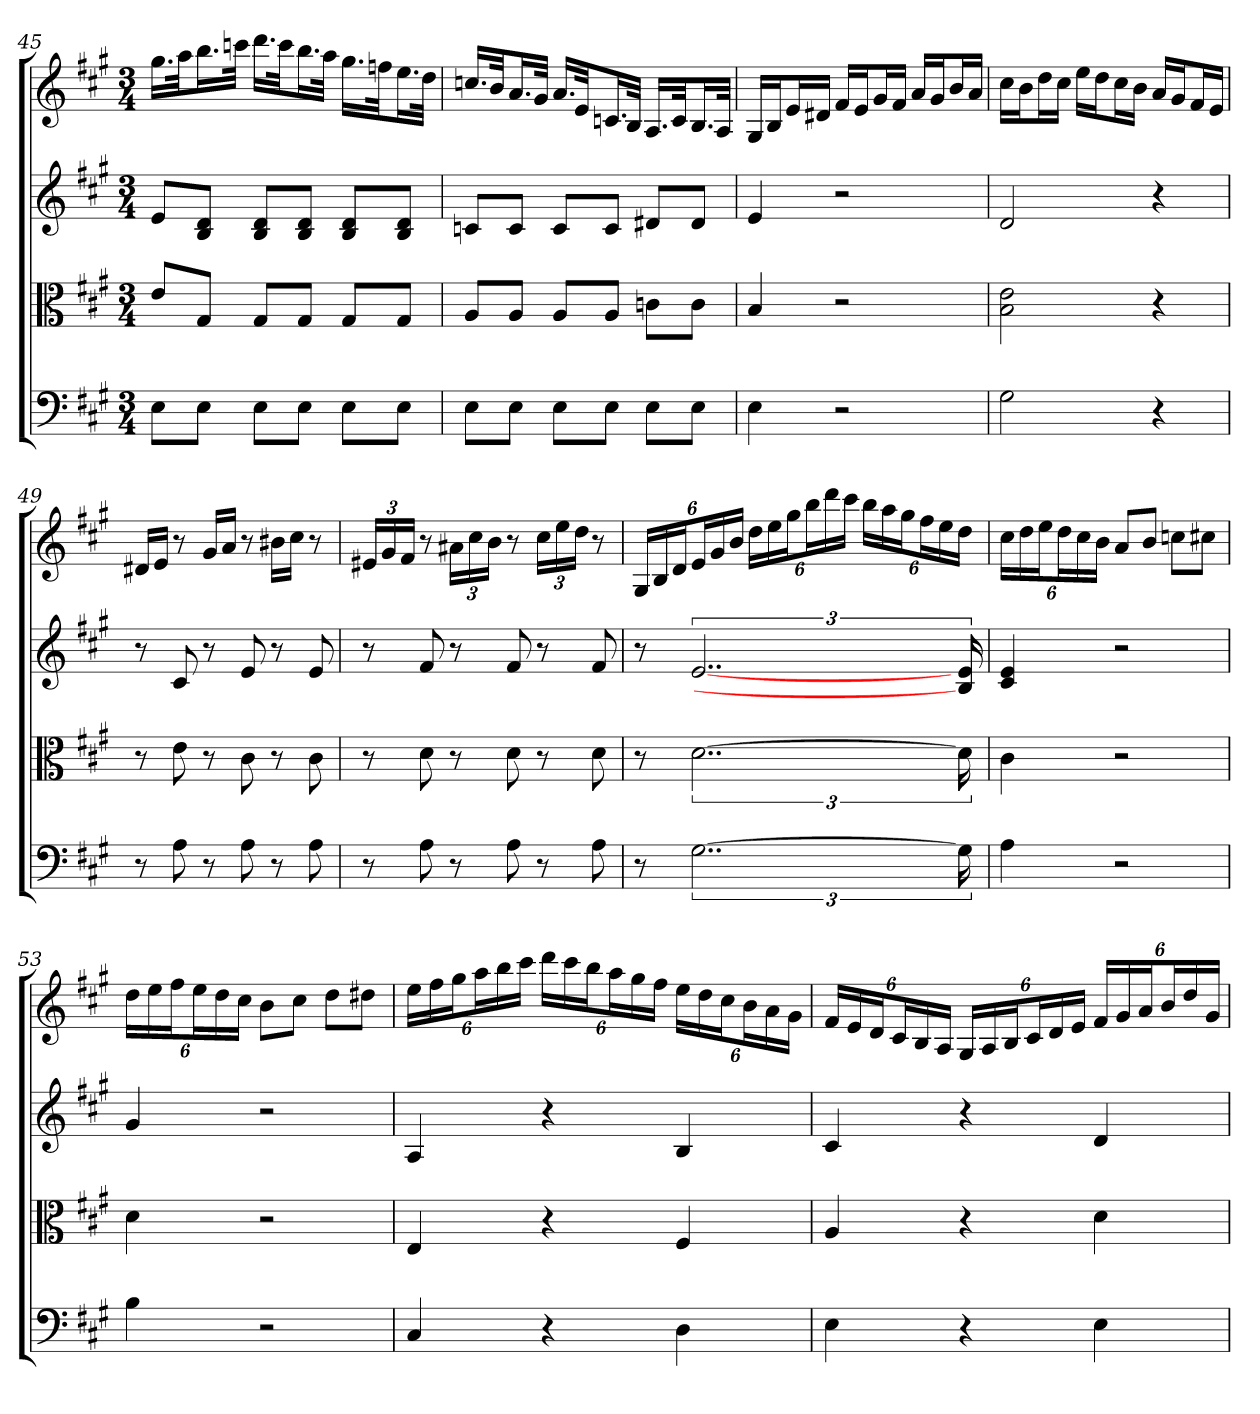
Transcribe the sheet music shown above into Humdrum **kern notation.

**kern	**kern	**kern	**kern
*part4	*part3	*part2	*part1
*staff4	*staff3	*staff2	*staff1
*clefF4	*clefC3	*	*
*k[f#c#g#]	*k[f#c#g#]	*k[f#c#g#]	*k[f#c#g#]
*A:	*A:	*A:	*A:
*M3/4	*M3/4	*M3/4	*M3/4
=45	=45	=45	=45
8E\L	8e/L	8eL	16.gg#LL
.	.	.	32aaJk
8E\J	8G#/J	8B 8dJ	16.bbL
.	.	.	32cccnJJk
8E\L	8G#/L	8B 8dL	16.dddLL
.	.	.	32cccJk
8E\J	8G#/J	8B 8dJ	16.bbL
.	.	.	32aaJJk
8E\L	8G#/L	8B 8dL	16.gg#LL
.	.	.	32ffnJk
8E\J	8G#/J	8B 8dJ	16.eeL
.	.	.	32ddJJk
=46	=46	=46	=46
8E\L	8A/L	8cnL	16.ccnLL
.	.	.	32bJk
8E\J	8A/J	8cJ	16.aL
.	.	.	32g#JJk
8E\L	8A/L	8cL	16.aLL
.	.	.	32eJk
8E\J	8A/J	8cJ	16.cnL
.	.	.	32BJJk
8E\L	8cn\L	8d#XL	16.ALL
.	.	.	32cJk
8E\J	8c\J	8d#J	16.BL
.	.	.	32AJJk
=47	=47	=47	=47
4E	4B	4e	16G#LL
.	.	.	16BJ
.	.	.	16eL
.	.	.	16d#XJJ
2r	2r	2r	16f#LL
.	.	.	16eJ
.	.	.	16g#L
.	.	.	16f#JJ
.	.	.	16aLL
.	.	.	16g#J
.	.	.	16bL
.	.	.	16aJJ
=48	=48	=48	=48
2G#	2B 2e	2d	16cc#LL
.	.	.	16bJ
.	.	.	16ddL
.	.	.	16cc#JJ
.	.	.	16eeLL
.	.	.	16ddJ
.	.	.	16cc#L
.	.	.	16bJJ
4r	4r	4r	16aLL
.	.	.	16g#J
.	.	.	16f#L
.	.	.	16eJJ
=49	=49	=49	=49
8r	8r	8r	16d#XLL
.	.	.	16eJJ
8A	8e	8c#	8r
8r	8r	8r	16g#LL
.	.	.	16aJJ
8A	8c#	8e	8r
8r	8r	8r	16b#XLL
.	.	.	16cc#JJ
8A	8c#	8e	8r
=50	=50	=50	=50
8r	8r	8r	24e#XLL
.	.	.	24g#
.	.	.	24f#JJ
8A	8d	8f#	8r
8r	8r	8r	24a#XLL
.	.	.	24cc#
.	.	.	24bJJ
8A	8d	8f#	8r
8r	8r	8r	24cc#LL
.	.	.	24ee
.	.	.	24ddJJ
8A	8d	8f#	8r
=51	=51	=51	=51
8r	8r	8r	24G#LL
.	.	.	24B
.	.	.	24dJ
[3..G#	[3..d	[3..e	24eL
.	.	.	24g#
.	.	.	24bJJ
.	.	.	24ddLL
.	.	.	24ee
.	.	.	24gg#J
.	.	.	24bbL
.	.	.	24ddd
.	.	.	24ccc#JJ
.	.	.	24bbLL
.	.	.	24aa
.	.	.	24gg#J
.	.	.	24ff#L
.	.	.	24ee
24G#]	24d]	24B] 24e	24ddJJ
=52	=52	=52	=52
4A	4c#	4c# 4e	24cc#LL
.	.	.	24dd
.	.	.	24eeJ
.	.	.	24ddL
.	.	.	24cc#
.	.	.	24bJJ
2r	2r	2r	8aL
.	.	.	8bJ
.	.	.	8ccnL
.	.	.	8cc#XJ
=53	=53	=53	=53
4B	4d	4g#	24ddLL
.	.	.	24ee
.	.	.	24ff#J
.	.	.	24eeL
.	.	.	24dd
.	.	.	24cc#JJ
2r	2r	2r	8bL
.	.	.	8cc#J
.	.	.	8ddL
.	.	.	8dd#XJ
=54	=54	=54	=54
4C#	4E	4A	24eeLL
.	.	.	24ff#
.	.	.	24gg#J
.	.	.	24aaL
.	.	.	24bb
.	.	.	24ccc#JJ
4r	4r	4r	24dddLL
.	.	.	24ccc#
.	.	.	24bbJ
.	.	.	24aaL
.	.	.	24gg#
.	.	.	24ff#JJ
4D	4F#	4B	24eeLL
.	.	.	24dd
.	.	.	24cc#J
.	.	.	24bL
.	.	.	24a
.	.	.	24g#JJ
=55	=55	=55	=55
4E	4A	4c#	24f#LL
.	.	.	24e
.	.	.	24dJ
.	.	.	24c#L
.	.	.	24B
.	.	.	24AJJ
4r	4r	4r	24G#LL
.	.	.	24A
.	.	.	24BJ
.	.	.	24c#L
.	.	.	24d
.	.	.	24eJJ
4E	4d	4d	24f#LL
.	.	.	24g#
.	.	.	24aJ
.	.	.	24bL
.	.	.	24dd
.	.	.	24g#JJ
=	=	=	=
*-	*-	*-	*-
